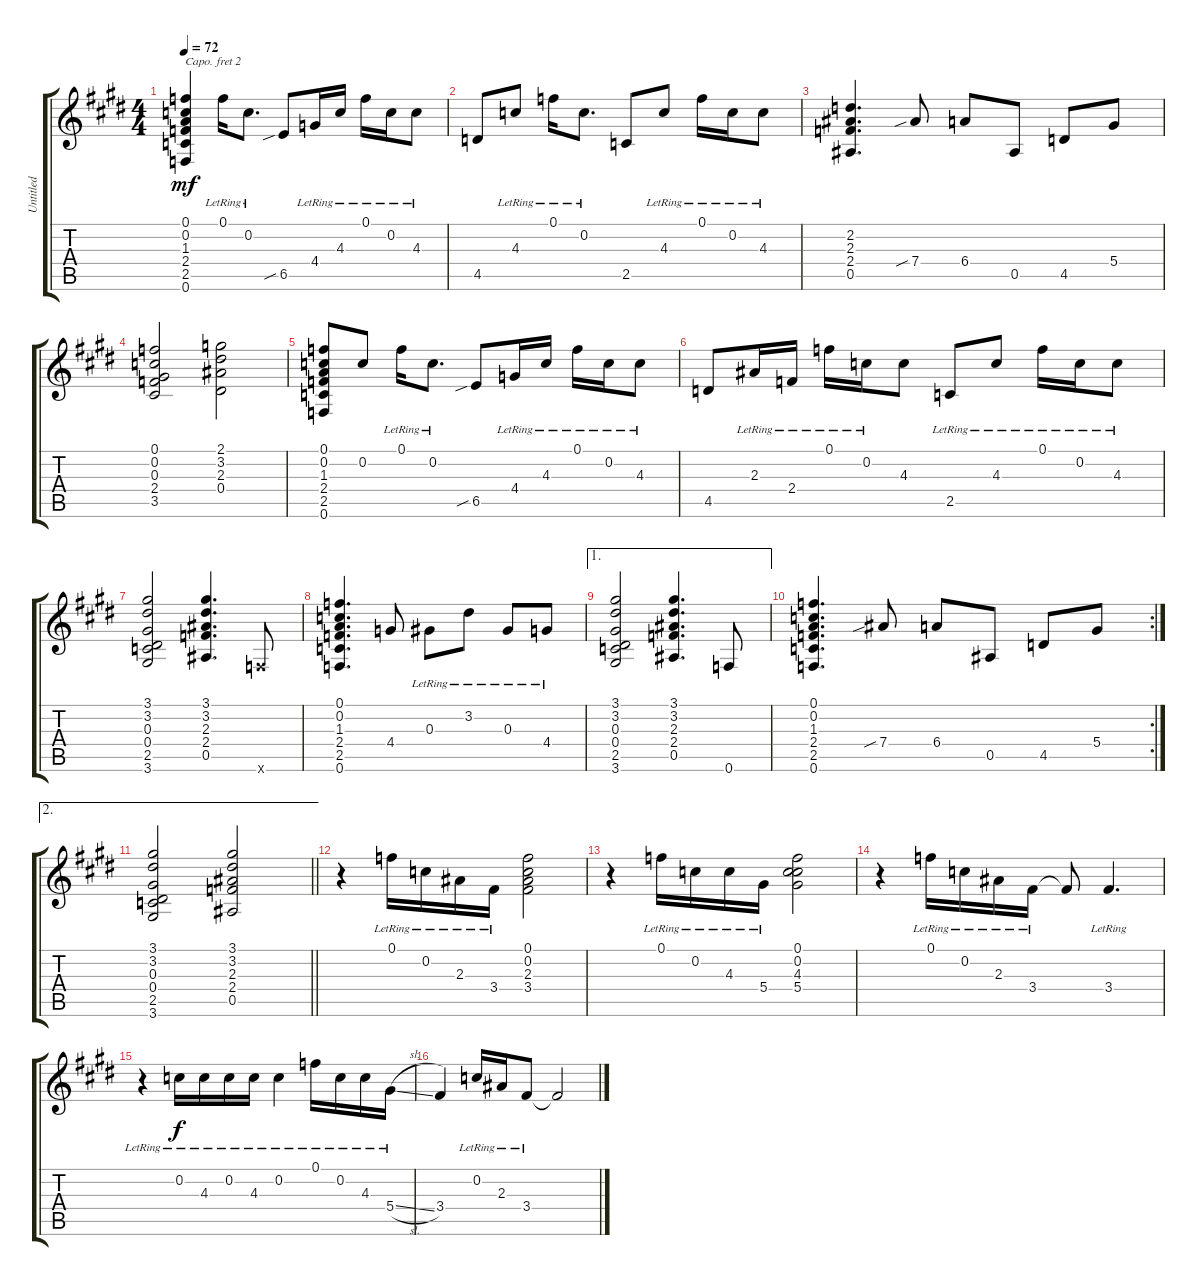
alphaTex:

\track ("Untitled" "Untitled") {instrument electricguitarclean}
\staff {score tabs}
\capo 2
\tuning (Eb4 Bb3 Gb3 Db3 Ab2 Eb2) {hide}
\ts (4 4)
\tempo 72
\clef g2
\ks e
(0.1 0.2 1.3 2.4 2.5 0.6).4{dy mf} 0.1{lr}.16 0.2{lr}.8{d} 6.5{sib}.8 4.4{lr}.16 4.3{lr}.16 0.1{lr}.16 0.2{lr}.16 4.3{lr}.8 |
\ks c#minor
4.5.8 4.3{lr}.8 0.1{lr}.16 0.2{lr}.8{d} 2.5.8 4.3{lr}.8 0.1{lr}.16 0.2{lr}.16 4.3{lr}.8 |
(2.2 2.3 2.4 0.5).4{d} 7.4{sib}.8 6.4.8 0.5.8 4.5.8 5.4.8 |
(0.1 0.2 0.3 2.4 3.5).2 (2.1 3.2 2.3 0.4).2 |
\ks e
(0.1 0.2 1.3 2.4 2.5 0.6).8 0.2.8 0.1{lr}.16 0.2{lr}.8{d} 6.5{sib}.8 4.4{lr}.16 4.3{lr}.16 0.1{lr}.16 0.2{lr}.16 4.3{lr}.8 |
\ks c#minor
4.5.8 2.3{lr}.16 2.4{lr}.16 0.1{lr}.16 0.2{lr}.16 4.3.8 2.5{lr}.8 4.3{lr}.8 0.1{lr}.16 0.2{lr}.16 4.3{lr}.8 |
(3.1 3.2 0.3 0.4 2.5 3.6).2 (3.1 3.2 2.3 2.4 0.5).4{d} 0.6{x}.8 |
(0.1 0.2 1.3 2.4 2.5 0.6).4{d} 4.4.8 0.3{lr}.8 3.2{lr}.8 0.3{lr}.8 4.4{lr}.8 |
\ae 1
\ks e
(3.1 3.2 0.3 0.4 2.5 3.6).2 (3.1 3.2 2.3 2.4 0.5).4{d} 0.6.8 |
\rc 2
\ks c#minor
(0.1 0.2 1.3 2.4 2.5 0.6).4{d} 7.4{sib}.8 6.4.8 0.5.8 4.5.8 5.4.8 |
\ae 2
\barLineRight lightlight
(3.1 3.2 0.3 0.4 2.5 3.6).2 (3.1 3.2 2.3 2.4 0.5).2 |
\ks e
r.4 0.1{lr}.16 0.2{lr}.16 2.3{lr}.16 3.4{lr}.16 (0.1 0.2 2.3 3.4).2 |
\ks c#minor
r.4 0.1{lr}.16 0.2{lr}.16 4.3{lr}.16 5.4{lr}.16 (0.1 0.2 4.3 5.4).2 |
r.4 0.1{lr}.16 0.2{lr}.16 2.3{lr}.16 3.4{lr}.16 3.4{t}.8 3.4{lr}.4{d} |
\ks e
r.4 0.2{lr}.16{dy f} 4.3{lr}.16 0.2{lr}.16 4.3{lr}.16 0.2{lr}.4 0.1{lr}.16 0.2{lr}.16 4.3{lr}.16 5.4{sl lr}.16 |
\ks c#minor
3.4.4 0.2{lr}.16 2.3{lr}.16 3.4{lr}.8 3.4{t}.2
